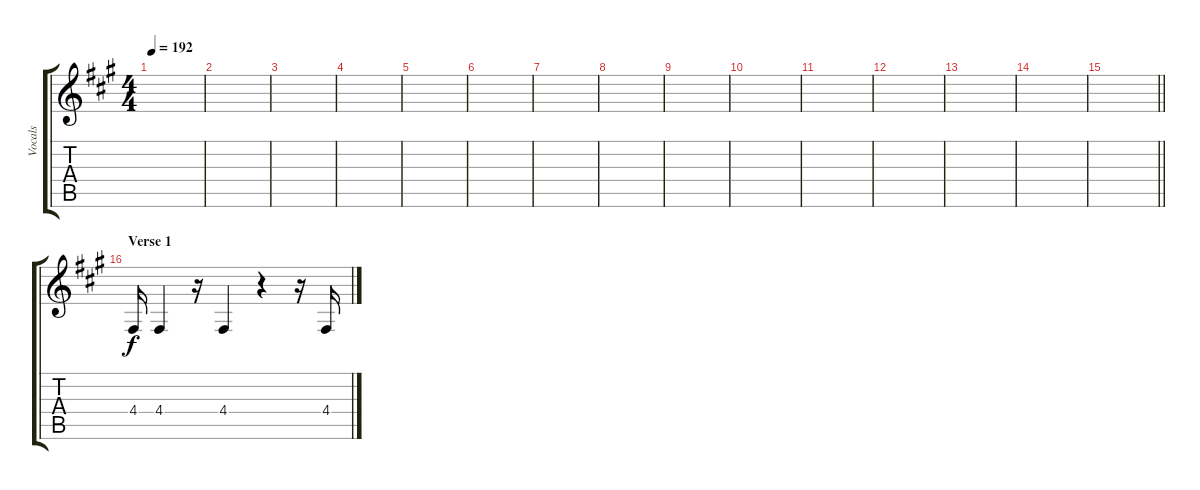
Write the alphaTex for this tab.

\track ("Vocals" "Vocals") {instrument lead2sawtooth}
\staff {score tabs}
\tuning (E4 B3 G3 D3 A2 E2) {hide}
\ts (4 4)
\tempo 192
\clef g2
\ks f#minor
|
|
|
|
|
|
|
|
|
|
|
|
|
|
\barLineRight lightlight
|
\section ("" "Verse 1")
4.4.16 4.4.4 r.16 4.4.4 r.4 r.16 4.4.16
